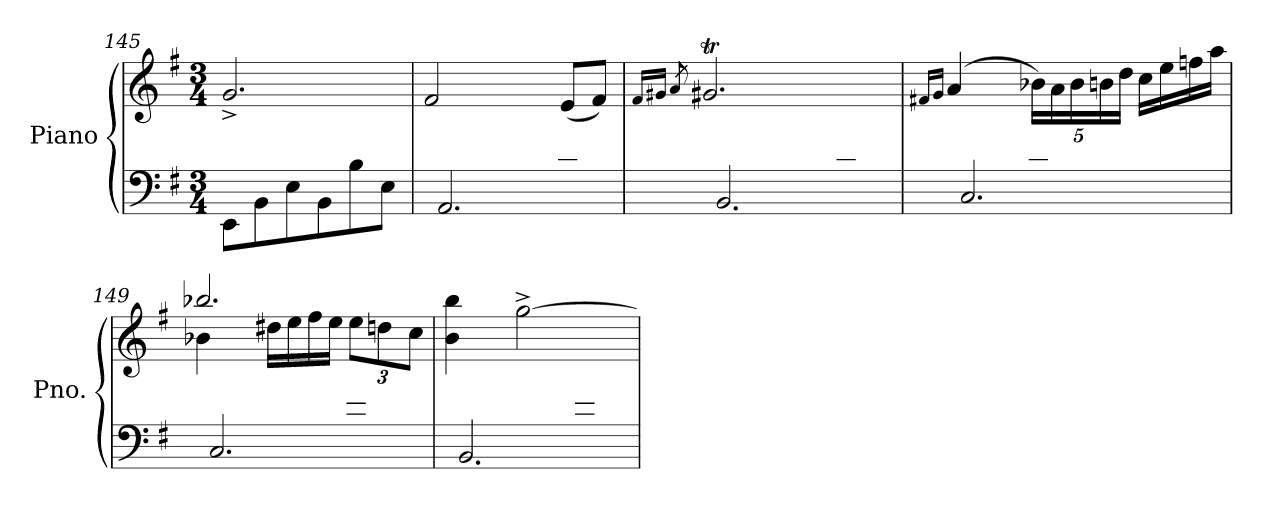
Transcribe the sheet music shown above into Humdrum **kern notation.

**kern	**kern
*part1	*part1
*staff2	*staff1
*I"Piano	*
*I'Pno.	*
*clefF4	*clefG2
*k[f#]	*k[f#]
*M3/4	*M3/4
=145	=145
8EE\L	2.g^/
8BB\	.
8E\	.
8BB\	.
8B\	.
8E\J	.
=146	=146
*^	*
8AA\Lyy	2.AA/	2f#/
8E\	.	.
8F#\	.	.
8E\	.	.
8c\	.	(<8e/L
8E\J	.	8f#/J)
=147	=147	=147
.	.	16qf#/LL
.	.	16qg#X/JJ
.	.	8qa/
8BB\Lyy	2.BB/	2.g#t/
8E\	.	.
8B\	.	.
8E\	.	.
8d\	.	.
8Fn\J	.	.
!!LO:LB:g=z
=148	=148	=148
.	.	16qf#X/LL
.	.	16qg/JJ
8C\Lyy	2.C/	(>4a/
8Fn\	.	.
*	*	*Xbrackettup
8c\	.	20b-X\LL)
.	.	20a\
.	.	20b-\
8F\	.	.
.	.	20bn\
.	.	20dd\JJ
8A\	.	16cc\LL
.	.	16ee\
8F\J	.	16ffn\
.	.	16aa\JJ
=149	=149	=149
*	*	*^
8C\Lyy	2.C/	2.bb-X/	4b-X\
8G\	.	.	.
8A#X\	.	.	16dd#X\LL
.	.	.	16ee\
8G\	.	.	16ff#\
.	.	.	16ee\JJ
8e\	.	.	12ee\L
.	.	.	12ddn\
8F#\J	.	.	.
.	.	.	12cc\J
*	*	*v	*v
=150	=150	=150
8BB\Lyy	2.BB/	4b\ 4bb\
8E\	.	.
8G\	.	[2gg^\
8E\	.	.
8e\	.	.
8G\J	.	.
*v	*v	*
=	=
*-	*-
